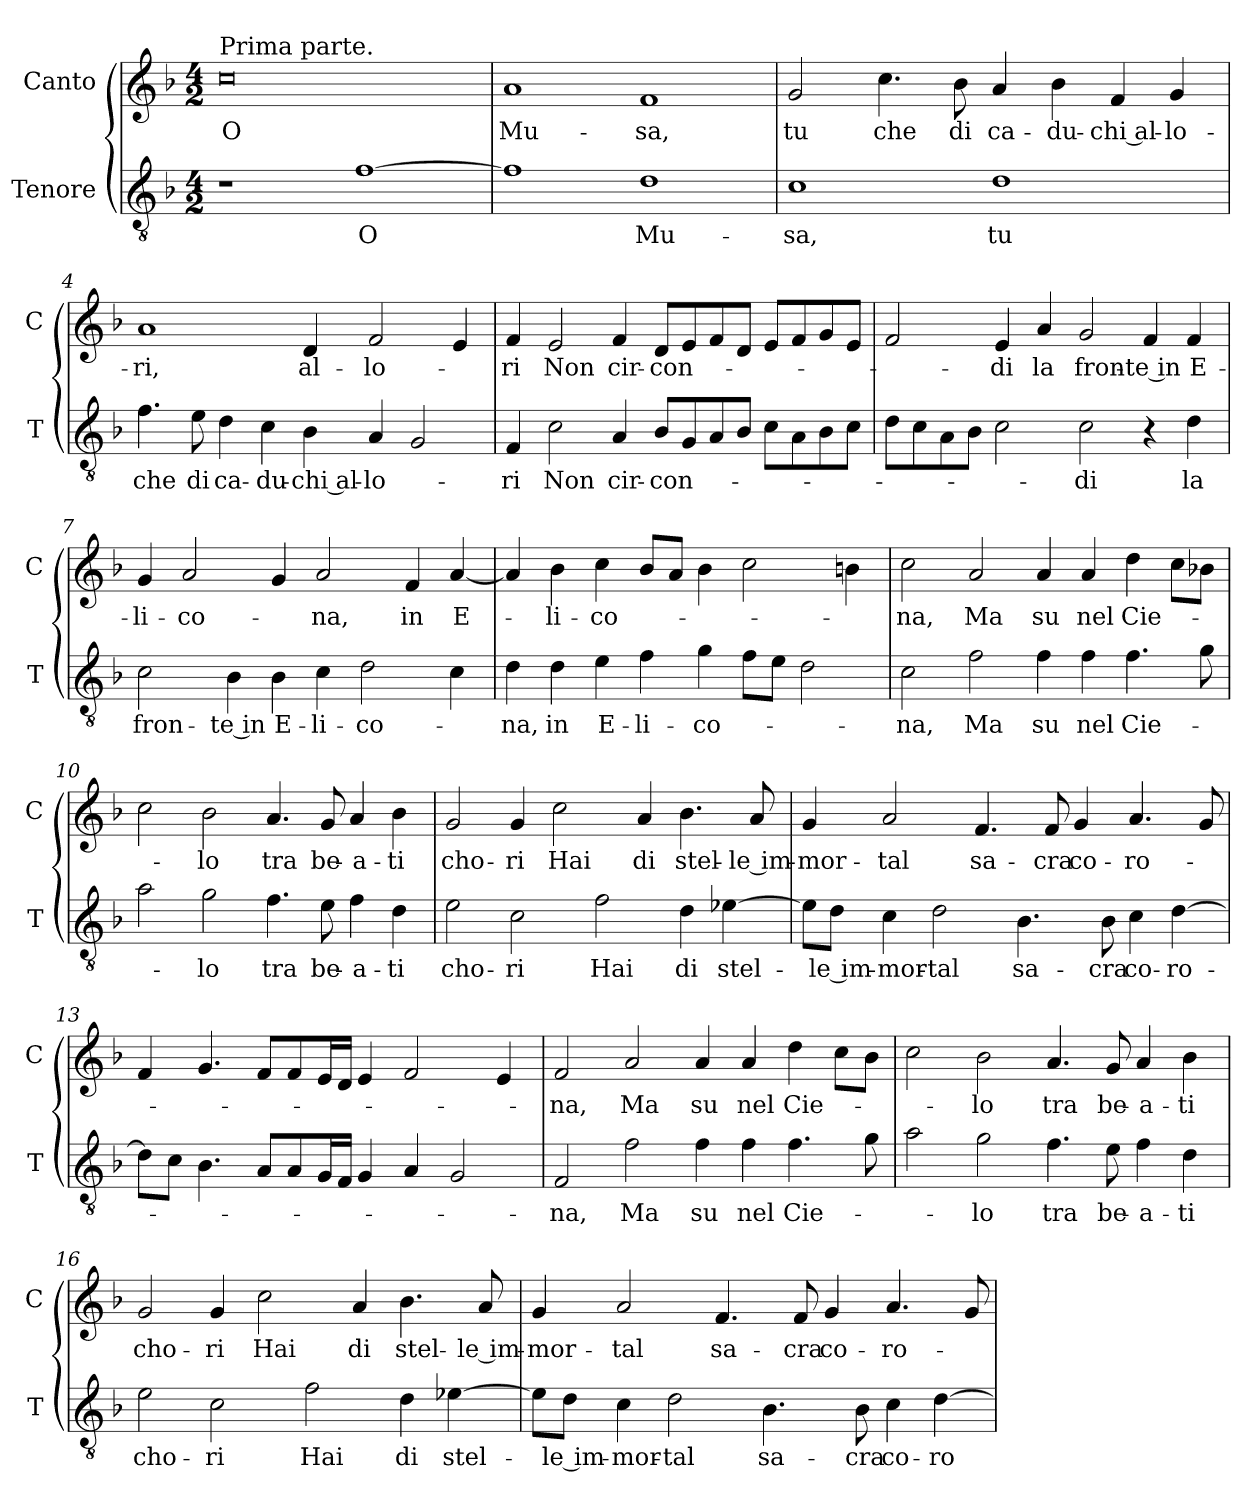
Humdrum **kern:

**kern	**text	**kern	**text
*part2	*part2	*part1	*part1
*staff2	*staff2	*staff1	*staff1
*I"Tenore	*	*I"Canto	*
*I'T	*	*I'C	*
*clefGv2	*	*clefG2	*
*k[b-]	*	*k[b-]	*
*F:	*	*F:	*
*M4/2	*	*M4/2	*
=1	=1	=1	=1
!	!	!LO:TX:a:t=Prima parte.	!
1r	.	0cc	O
[1f	O	.	.
=2	=2	=2	=2
1f]	.	1a	Mu-
1d	Mu-	1f	-sa,
=3	=3	=3	=3
1c	-sa,	2g	tu
.	.	4.cc	che
.	.	8b-	di
1d	tu	4a	ca-
.	.	4b-	-du-
.	.	4f	-chi al-
.	.	4g	-lo-
=4	=4	=4	=4
4.f	che	1a	-ri,
8e	di	.	.
4d	ca-	.	.
4c	-du-	.	.
4B-	-chi al-	4d	al-
4A	-lo-	2f	-lo-
2G	.	.	.
.	.	4e	.
=5	=5	=5	=5
4F	-ri	4f	-ri
2c	Non	2e	Non
4A	cir-	4f	cir-
8B-L	-con-	8dL	-con-
8G	.	8e	.
8A	.	8f	.
8B-J	.	8dJ	.
8cL	.	8eL	.
8A	.	8f	.
8B-	.	8g	.
8cJ	.	8eJ	.
=6	=6	=6	=6
8dL	.	2f	.
8c	.	.	.
8A	.	.	.
8B-J	.	.	.
2c	.	4e	-di
.	.	4a	la
2c	-di	2g	fron-
4r	.	4f	-te in
4d	la	4f	E-
=7	=7	=7	=7
2c	fron-	4g	-li-
.	.	2a	-co-
4B-	-te in	.	.
4B-	E-	4g	.
4c	-li-	2a	-na,
2d	-co-	.	.
.	.	4f	in
4c	.	[4a	E-
=8	=8	=8	=8
4d	-na,	4a]	.
4d	in	4b-	-li-
4e	E-	4cc	-co-
4f	-li-	8b-L	.
.	.	8aJ	.
4g	-co-	4b-	.
8fL	.	2cc	.
8eJ	.	.	.
2d	.	.	.
.	.	4bn	.
=9	=9	=9	=9
2c	-na,	2cc	-na,
2f	Ma	2a	Ma
4f	su	4a	su
4f	nel	4a	nel
4.f	Cie-	4dd	Cie-
.	.	8ccL	.
8g	.	8b-XJ	.
=10	=10	=10	=10
2a	.	2cc	.
2g	-lo	2b-	-lo
4.f	tra	4.a	tra
8e	be-	8g	be-
4f	-a-	4a	-a-
4d	-ti	4b-	-ti
=11	=11	=11	=11
2e	cho-	2g	cho-
2c	-ri	4g	-ri
.	.	2cc	Hai
2f	Hai	.	.
.	.	4a	di
4d	di	4.b-	stel-
[4e-X	stel-	.	.
.	.	8a	-le im-
=12	=12	=12	=12
8e-L]	.	4g	-mor-
8dJ	-le im-	.	.
4c	-mor-	2a	-tal
2d	-tal	.	.
.	.	4.f	sa-
4.B-	sa-	.	.
.	.	8f	-cra
.	.	4g	co-
8B-	-cra	.	.
4c	co-	4.a	-ro-
[4d	-ro-	.	.
.	.	8g	.
=13	=13	=13	=13
8dL]	.	4f	.
8cJ	.	.	.
4.B-	.	4.g	.
8AL	.	8fL	.
8A	.	8f	.
16GL	.	16eL	.
16FJJ	.	16dJJ	.
4G	.	4e	.
4A	.	2f	.
2G	.	.	.
.	.	4e	.
=14	=14	=14	=14
2F	-na,	2f	-na,
2f	Ma	2a	Ma
4f	su	4a	su
4f	nel	4a	nel
4.f	Cie-	4dd	Cie-
.	.	8ccL	.
8g	.	8b-J	.
=15	=15	=15	=15
2a	.	2cc	.
2g	-lo	2b-	-lo
4.f	tra	4.a	tra
8e	be-	8g	be-
4f	-a-	4a	-a-
4d	-ti	4b-	-ti
=16	=16	=16	=16
2e	cho-	2g	cho-
2c	-ri	4g	-ri
.	.	2cc	Hai
2f	Hai	.	.
.	.	4a	di
4d	di	4.b-	stel-
[4e-X	stel-	.	.
.	.	8a	-le im-
=17	=17	=17	=17
8e-L]	.	4g	-mor-
8dJ	-le im-	.	.
4c	-mor-	2a	-tal
2d	-tal	.	.
.	.	4.f	sa-
4.B-	sa-	.	.
.	.	8f	-cra
.	.	4g	co-
8B-	-cra	.	.
4c	co-	4.a	-ro-
[4d	-ro-	.	.
.	.	8g	.
=	=	=	=
*-	*-	*-	*-
